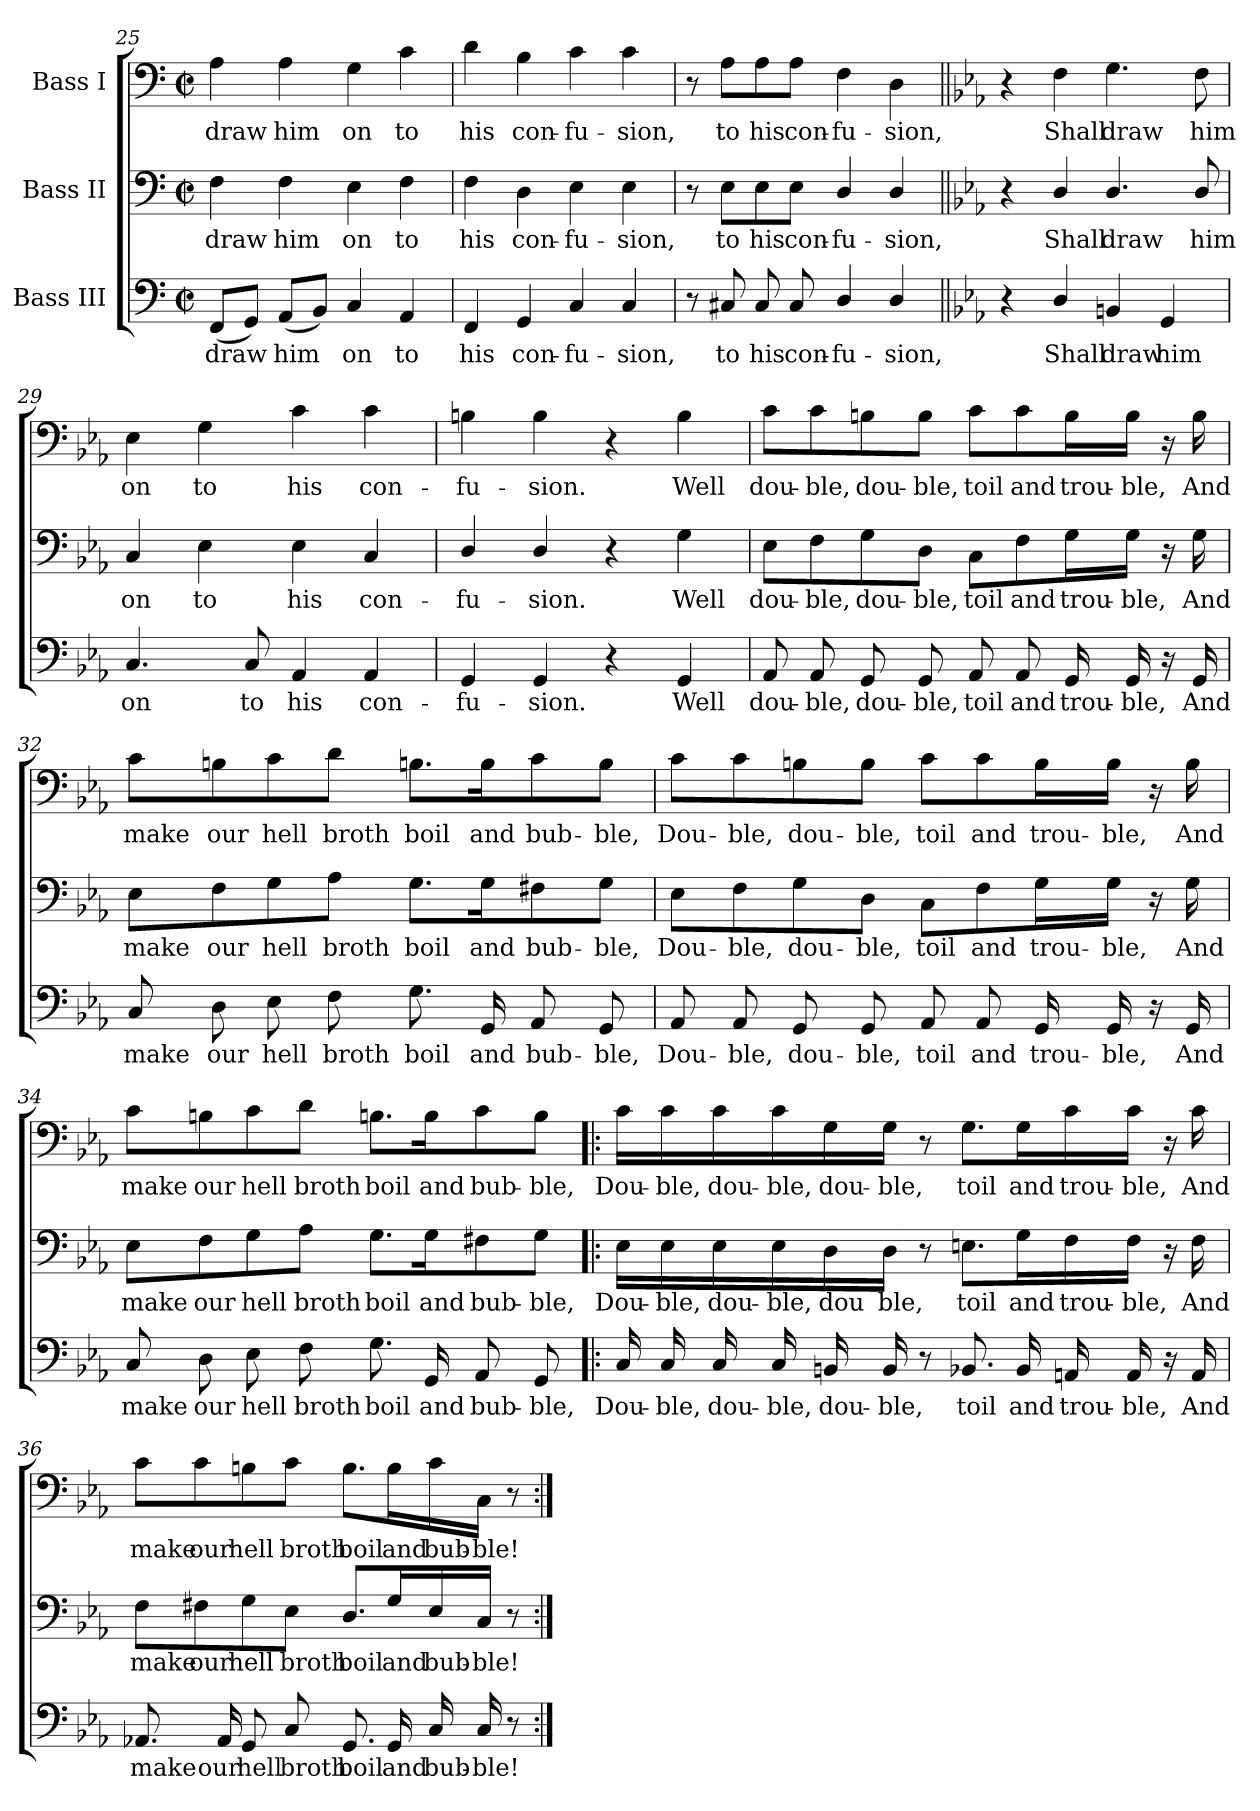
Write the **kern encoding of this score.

**kern	**text	**kern	**text	**kern	**text
*part3	*part3	*part2	*part2	*part1	*part1
*staff3	*staff3	*staff2	*staff2	*staff1	*staff1
*I"Bass III	*	*I"Bass II	*	*I"Bass I	*
*clefF4	*	*clefF4	*	*clefF4	*
*k[]	*	*k[]	*	*k[]	*
*C:	*	*C:	*	*C:	*
*M2/2	*	*M2/2	*	*M2/2	*
*met(c|)	*	*met(c|)	*	*met(c|)	*
=25	=25	=25	=25	=25	=25
!	!LO:LY:b	!	!LO:LY:b	!	!LO:LY:b
(<8FFL	draw	4F	draw	4A	draw
8GGJ)	.	.	.	.	.
!	!LO:LY:b	!	!LO:LY:b	!	!LO:LY:b
(<8AAL	him	4F	him	4A	him
8BBJ)	.	.	.	.	.
!	!LO:LY:b	!	!LO:LY:b	!	!LO:LY:b
4C	on	4E	on	4G	on
!	!LO:LY:b	!	!LO:LY:b	!	!LO:LY:b
4AA	to	4F	to	4c	to
=26	=26	=26	=26	=26	=26
!	!LO:LY:b	!	!LO:LY:b	!	!LO:LY:b
4FF	his	4F	his	4d	his
!	!LO:LY:b	!	!LO:LY:b	!	!LO:LY:b
4GG	con-	4D	con-	4B	con-
!	!LO:LY:b	!	!LO:LY:b	!	!LO:LY:b
4C	-fu-	4E	-fu-	4c	-fu-
!	!LO:LY:b	!	!LO:LY:b	!	!LO:LY:b
4C	-sion,	4E	-sion,	4c	-sion,
!!LO:LB:g=z
=27	=27	=27	=27	=27	=27
8r	.	8r	.	8r	.
!	!LO:LY:b	!	!LO:LY:b	!	!LO:LY:b
8C#X	to	8E\L	to	8A\L	to
!	!LO:LY:b	!	!LO:LY:b	!	!LO:LY:b
8C#	his	8E\	his	8A\	his
!	!LO:LY:b	!	!LO:LY:b	!	!LO:LY:b
8C#	con-	8E\J	con-	8A\J	con-
!	!LO:LY:b	!	!LO:LY:b	!	!LO:LY:b
4D/	-fu-	4D/	-fu-	4F	-fu-
!	!LO:LY:b	!	!LO:LY:b	!	!LO:LY:b
4D/	-sion,	4D/	-sion,	4D	-sion,
=28||	=28||	=28||	=28||	=28||	=28||
*k[b-e-a-]	*	*k[b-e-a-]	*	*k[b-e-a-]	*
*E-:	*	*E-:	*	*E-:	*
4r	.	4r	.	4r	.
!	!LO:LY:b	!	!LO:LY:b	!	!LO:LY:b
4D/	Shall	4D/	Shall	4F	Shall
!	!LO:LY:b	!	!LO:LY:b	!	!LO:LY:b
4BBn	draw	4.D/	draw	4.G	draw
!	!LO:LY:b	!	!	!	!
4GG	him	.	.	.	.
!	!	!	!LO:LY:b	!	!LO:LY:b
.	.	8D/	him	8F	him
=29	=29	=29	=29	=29	=29
!	!LO:LY:b	!	!LO:LY:b	!	!LO:LY:b
4.C	on	4C	on	4E-	on
!	!	!	!LO:LY:b	!	!LO:LY:b
.	.	4E-	to	4G	to
!	!LO:LY:b	!	!	!	!
8C	to	.	.	.	.
!	!LO:LY:b	!	!LO:LY:b	!	!LO:LY:b
4AA-	his	4E-	his	4c	his
!	!LO:LY:b	!	!LO:LY:b	!	!LO:LY:b
4AA-	con-	4C	con-	4c	con-
=30	=30	=30	=30	=30	=30
!	!LO:LY:b	!	!LO:LY:b	!	!LO:LY:b
4GG	-fu-	4D/	-fu-	4Bn	-fu-
!	!LO:LY:b	!	!LO:LY:b	!	!LO:LY:b
4GG	-sion.	4D/	-sion.	4B	-sion.
4r	.	4r	.	4r	.
!	!LO:LY:b	!	!LO:LY:b	!	!LO:LY:b
4GG	Well	4G	Well	4B	Well
!!LO:LB:g=z
=31	=31	=31	=31	=31	=31
!	!LO:LY:b	!	!LO:LY:b	!	!LO:LY:b
8AA-	dou-	8E-\L	dou-	8c\L	dou-
!	!LO:LY:b	!	!LO:LY:b	!	!LO:LY:b
8AA-	-ble,	8F\	-ble,	8c\	-ble,
!	!LO:LY:b	!	!LO:LY:b	!	!LO:LY:b
8GG	dou-	8G\	dou-	8Bn\	dou-
!	!LO:LY:b	!	!LO:LY:b	!	!LO:LY:b
8GG	-ble,	8D\J	-ble,	8B\J	-ble,
!	!LO:LY:b	!	!LO:LY:b	!	!LO:LY:b
8AA-	toil	8C\L	toil	8c\L	toil
!	!LO:LY:b	!	!LO:LY:b	!	!LO:LY:b
8AA-	and	8F\	and	8c\	and
!	!LO:LY:b	!	!LO:LY:b	!	!LO:LY:b
16GG	trou-	16G\L	trou-	16B\L	trou-
!	!LO:LY:b	!	!LO:LY:b	!	!LO:LY:b
16GG	-ble,	16G\JJ	-ble,	16B\JJ	-ble,
16r	.	16r	.	16r	.
!	!LO:LY:b	!	!LO:LY:b	!	!LO:LY:b
16GG	And	16G	And	16B	And
=32	=32	=32	=32	=32	=32
!	!LO:LY:b	!	!LO:LY:b	!	!LO:LY:b
8C	make	8E-\L	make	8c\L	make
!	!LO:LY:b	!	!LO:LY:b	!	!LO:LY:b
8D	our	8F\	our	8Bn\	our
!	!LO:LY:b	!	!LO:LY:b	!	!LO:LY:b
8E-	hell	8G\	hell	8c\	hell
!	!LO:LY:b	!	!LO:LY:b	!	!LO:LY:b
8F	broth	8A-\J	broth	8d\J	broth
!	!LO:LY:b	!	!LO:LY:b	!	!LO:LY:b
8.G	boil	8.G\L	boil	8.Bn\L	boil
!	!LO:LY:b	!	!LO:LY:b	!	!LO:LY:b
16GG	and	16G\K	and	16B\K	and
!	!LO:LY:b	!	!LO:LY:b	!	!LO:LY:b
8AA-	bub-	8F#X\	bub-	8c\	bub-
!	!LO:LY:b	!	!LO:LY:b	!	!LO:LY:b
8GG	-ble,	8G\J	-ble,	8B\J	-ble,
!!LO:LB:g=z
=33	=33	=33	=33	=33	=33
!	!LO:LY:b	!	!LO:LY:b	!	!LO:LY:b
8AA-	Dou-	8E-\L	Dou-	8c\L	Dou-
!	!LO:LY:b	!	!LO:LY:b	!	!LO:LY:b
8AA-	-ble,	8F\	-ble,	8c\	-ble,
!	!LO:LY:b	!	!LO:LY:b	!	!LO:LY:b
8GG	dou-	8G\	dou-	8Bn\	dou-
!	!LO:LY:b	!	!LO:LY:b	!	!LO:LY:b
8GG	-ble,	8D\J	-ble,	8B\J	-ble,
!	!LO:LY:b	!	!LO:LY:b	!	!LO:LY:b
8AA-	toil	8C\L	toil	8c\L	toil
!	!LO:LY:b	!	!LO:LY:b	!	!LO:LY:b
8AA-	and	8F\	and	8c\	and
!	!LO:LY:b	!	!LO:LY:b	!	!LO:LY:b
16GG	trou-	16G\L	trou-	16B\L	trou-
!	!LO:LY:b	!	!LO:LY:b	!	!LO:LY:b
16GG	-ble,	16G\JJ	-ble,	16B\JJ	-ble,
16r	.	16r	.	16r	.
!	!LO:LY:b	!	!LO:LY:b	!	!LO:LY:b
16GG	And	16G	And	16B	And
=34	=34	=34	=34	=34	=34
!	!LO:LY:b	!	!LO:LY:b	!	!LO:LY:b
8C	make	8E-\L	make	8c\L	make
!	!LO:LY:b	!	!LO:LY:b	!	!LO:LY:b
8D	our	8F\	our	8Bn\	our
!	!LO:LY:b	!	!LO:LY:b	!	!LO:LY:b
8E-	hell	8G\	hell	8c\	hell
!	!LO:LY:b	!	!LO:LY:b	!	!LO:LY:b
8F	broth	8A-\J	broth	8d\J	broth
!	!LO:LY:b	!	!LO:LY:b	!	!LO:LY:b
8.G	boil	8.G\L	boil	8.Bn\L	boil
!	!LO:LY:b	!	!LO:LY:b	!	!LO:LY:b
16GG	and	16G\K	and	16B\K	and
!	!LO:LY:b	!	!LO:LY:b	!	!LO:LY:b
8AA-	bub-	8F#X\	bub-	8c\	bub-
!	!LO:LY:b	!	!LO:LY:b	!	!LO:LY:b
8GG	-ble,	8G\J	-ble,	8B\J	-ble,
!!LO:LB:g=z
=35!|:	=35!|:	=35!|:	=35!|:	=35!|:	=35!|:
!	!LO:LY:b	!	!LO:LY:b	!	!LO:LY:b
16C	Dou-	16E-\LL	Dou-	16c\LL	Dou-
!	!LO:LY:b	!	!LO:LY:b	!	!LO:LY:b
16C	-ble,	16E-\	-ble,	16c\	-ble,
!	!LO:LY:b	!	!LO:LY:b	!	!LO:LY:b
16C	dou-	16E-\	dou-	16c\	dou-
!	!LO:LY:b	!	!LO:LY:b	!	!LO:LY:b
16C	-ble,	16E-\	-ble,	16c\	-ble,
!	!LO:LY:b	!	!LO:LY:b	!	!LO:LY:b
16BBn	dou-	16D\	dou	16G\	dou-
!	!LO:LY:b	!	!LO:LY:b	!	!LO:LY:b
16BB	-ble,	16D\JJ	ble,	16G\JJ	-ble,
8r	.	8r	.	8r	.
!	!LO:LY:b	!	!LO:LY:b	!	!LO:LY:b
8.BB-X	toil	8.En\L	toil	8.G\L	toil
!	!LO:LY:b	!	!LO:LY:b	!	!LO:LY:b
16BB-	and	16G\L	and	16G\L	and
!	!LO:LY:b	!	!LO:LY:b	!	!LO:LY:b
16AAn	trou-	16F\	trou-	16c\	trou-
!	!LO:LY:b	!	!LO:LY:b	!	!LO:LY:b
16AA	-ble,	16F\JJ	-ble,	16c\JJ	-ble,
16r	.	16r	.	16r	.
!	!LO:LY:b	!	!LO:LY:b	!	!LO:LY:b
16AA	And	16F	And	16c	And
=36	=36	=36	=36	=36	=36
!	!LO:LY:b	!	!LO:LY:b	!	!LO:LY:b
8.AA-X	make	8F\L	make	8c\L	make
!	!	!	!LO:LY:b	!	!LO:LY:b
.	.	8F#X\	our	8c\	our
!	!LO:LY:b	!	!	!	!
16AA-	our	.	.	.	.
!	!LO:LY:b	!	!LO:LY:b	!	!LO:LY:b
8GG	hell	8G\	hell	8Bn\	hell
!	!LO:LY:b	!	!LO:LY:b	!	!LO:LY:b
8C	broth	8E-\J	broth	8c\J	broth
!	!LO:LY:b	!	!LO:LY:b	!	!LO:LY:b
8.GG	boil	8.D/L	boil	8.B\L	boil
!	!LO:LY:b	!	!LO:LY:b	!	!LO:LY:b
16GG	and	16G/L	and	16B\L	and
!	!LO:LY:b	!	!LO:LY:b	!	!LO:LY:b
16C	bub-	16E-/	bub-	16c\	bub-
!	!LO:LY:b	!	!LO:LY:b	!	!LO:LY:b
16C	-ble!	16C/JJ	-ble!	16C\JJ	-ble!
8r	.	8r	.	8r	.
=:|!	=:|!	=:|!	=:|!	=:|!	=:|!
*-	*-	*-	*-	*-	*-
